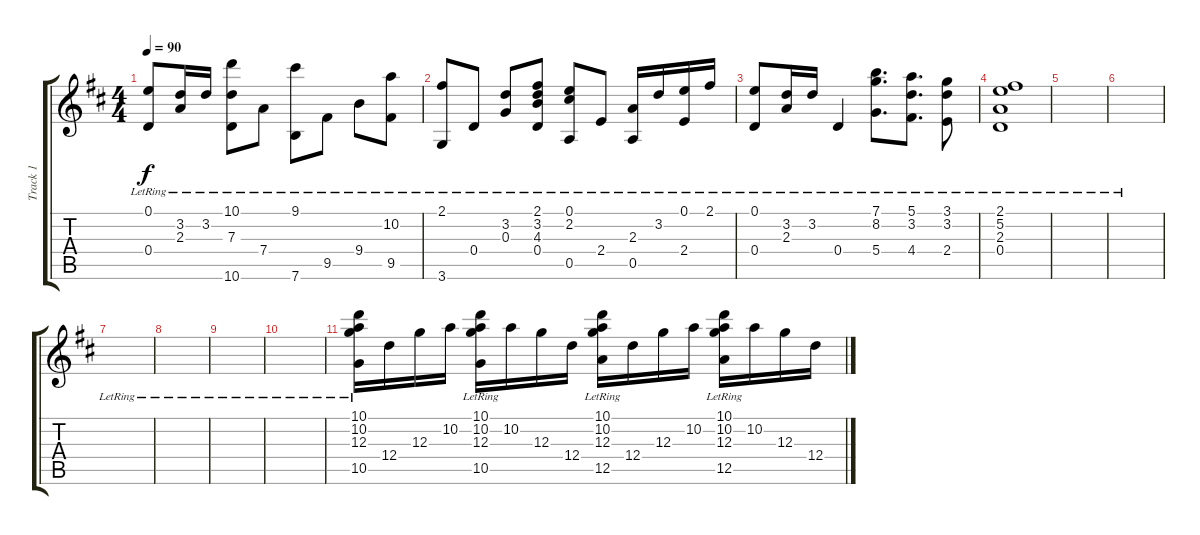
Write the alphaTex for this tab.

\track ("Track 1" "Track 1") {instrument acousticguitarsteel}
\staff {score tabs}
\tuning (E4 B3 G3 D3 A2 E2) {hide}
\ts (4 4)
\tempo 90
\clef g2
\ks d
(0.1{lr} 0.4{lr}).8{dy f} (3.2{lr} 2.3{lr}).16 3.2{lr}.16 (10.1{lr} 7.3{lr} 10.6{lr}).8 7.4{lr}.8 (9.1{lr} 7.6{lr}).8 9.5{lr}.8 9.4{lr}.8 (10.2{lr} 9.5{lr}).8 |
(2.1{lr} 3.6{lr}).8 0.4{lr}.8 (3.2{lr} 0.3{lr}).8 (2.1{lr} 3.2{lr} 4.3{lr} 0.4{lr}).8 (0.1{lr} 2.2{lr} 0.5{lr}).8 2.4{lr}.8 (2.3{lr} 0.5{lr}).16 3.2{lr}.16 (0.1{lr} 2.4{lr}).16 2.1{lr}.16 |
(0.1{lr} 0.4{lr}).8 (3.2{lr} 2.3{lr}).16 3.2{lr}.16 0.4{lr}.4 (7.1{lr} 8.2{lr} 5.4{lr}).8{d} (5.1{lr} 3.2{lr} 4.4{lr}).8{d} (3.1{lr} 3.2{lr} 2.4{lr}).8 |
(2.1{lr} 5.2{lr} 2.3{lr} 0.4{lr}).1 |
|
|
|
|
|
|
(10.1{lr} 10.2{lr} 12.3{lr} 10.5{lr}).16 12.4.16 12.3.16 10.2.16 (10.1{lr} 10.2{lr} 12.3{lr} 10.5{lr}).16 10.2.16 12.3.16 12.4.16 (10.1{lr} 10.2{lr} 12.3{lr} 12.5{lr}).16 12.4.16 12.3.16 10.2.16 (10.1{lr} 10.2{lr} 12.3{lr} 12.5{lr}).16 10.2.16 12.3.16 12.4.16
